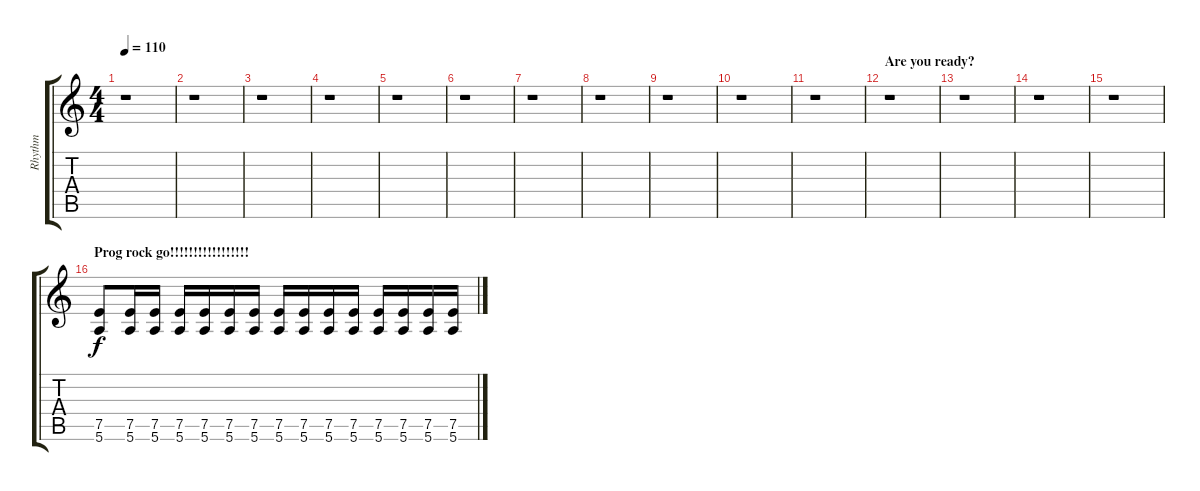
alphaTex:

\track ("Rhythm" "Rhythm") {instrument overdrivenguitar}
\staff {score tabs}
\tuning (E4 B3 G3 D3 A2 E2) {hide}
\ts (4 4)
\tempo 110
\clef g2
\ks c
r.1{dy f} |
r.1 |
r.1 |
r.1 |
r.1 |
r.1 |
r.1 |
r.1 |
r.1 |
r.1 |
r.1 |
\section ("" "Are you ready?")
r.1 |
r.1 |
r.1 |
r.1 |
\section ("" "Prog rock go!!!!!!!!!!!!!!!!!")
(7.5 5.6).8 (7.5 5.6).16 (7.5 5.6).16 (7.5 5.6).16 (7.5 5.6).16 (7.5 5.6).16 (7.5 5.6).16 (7.5 5.6).16 (7.5 5.6).16 (7.5 5.6).16 (7.5 5.6).16 (7.5 5.6).16 (7.5 5.6).16 (7.5 5.6).16 (7.5 5.6).16
